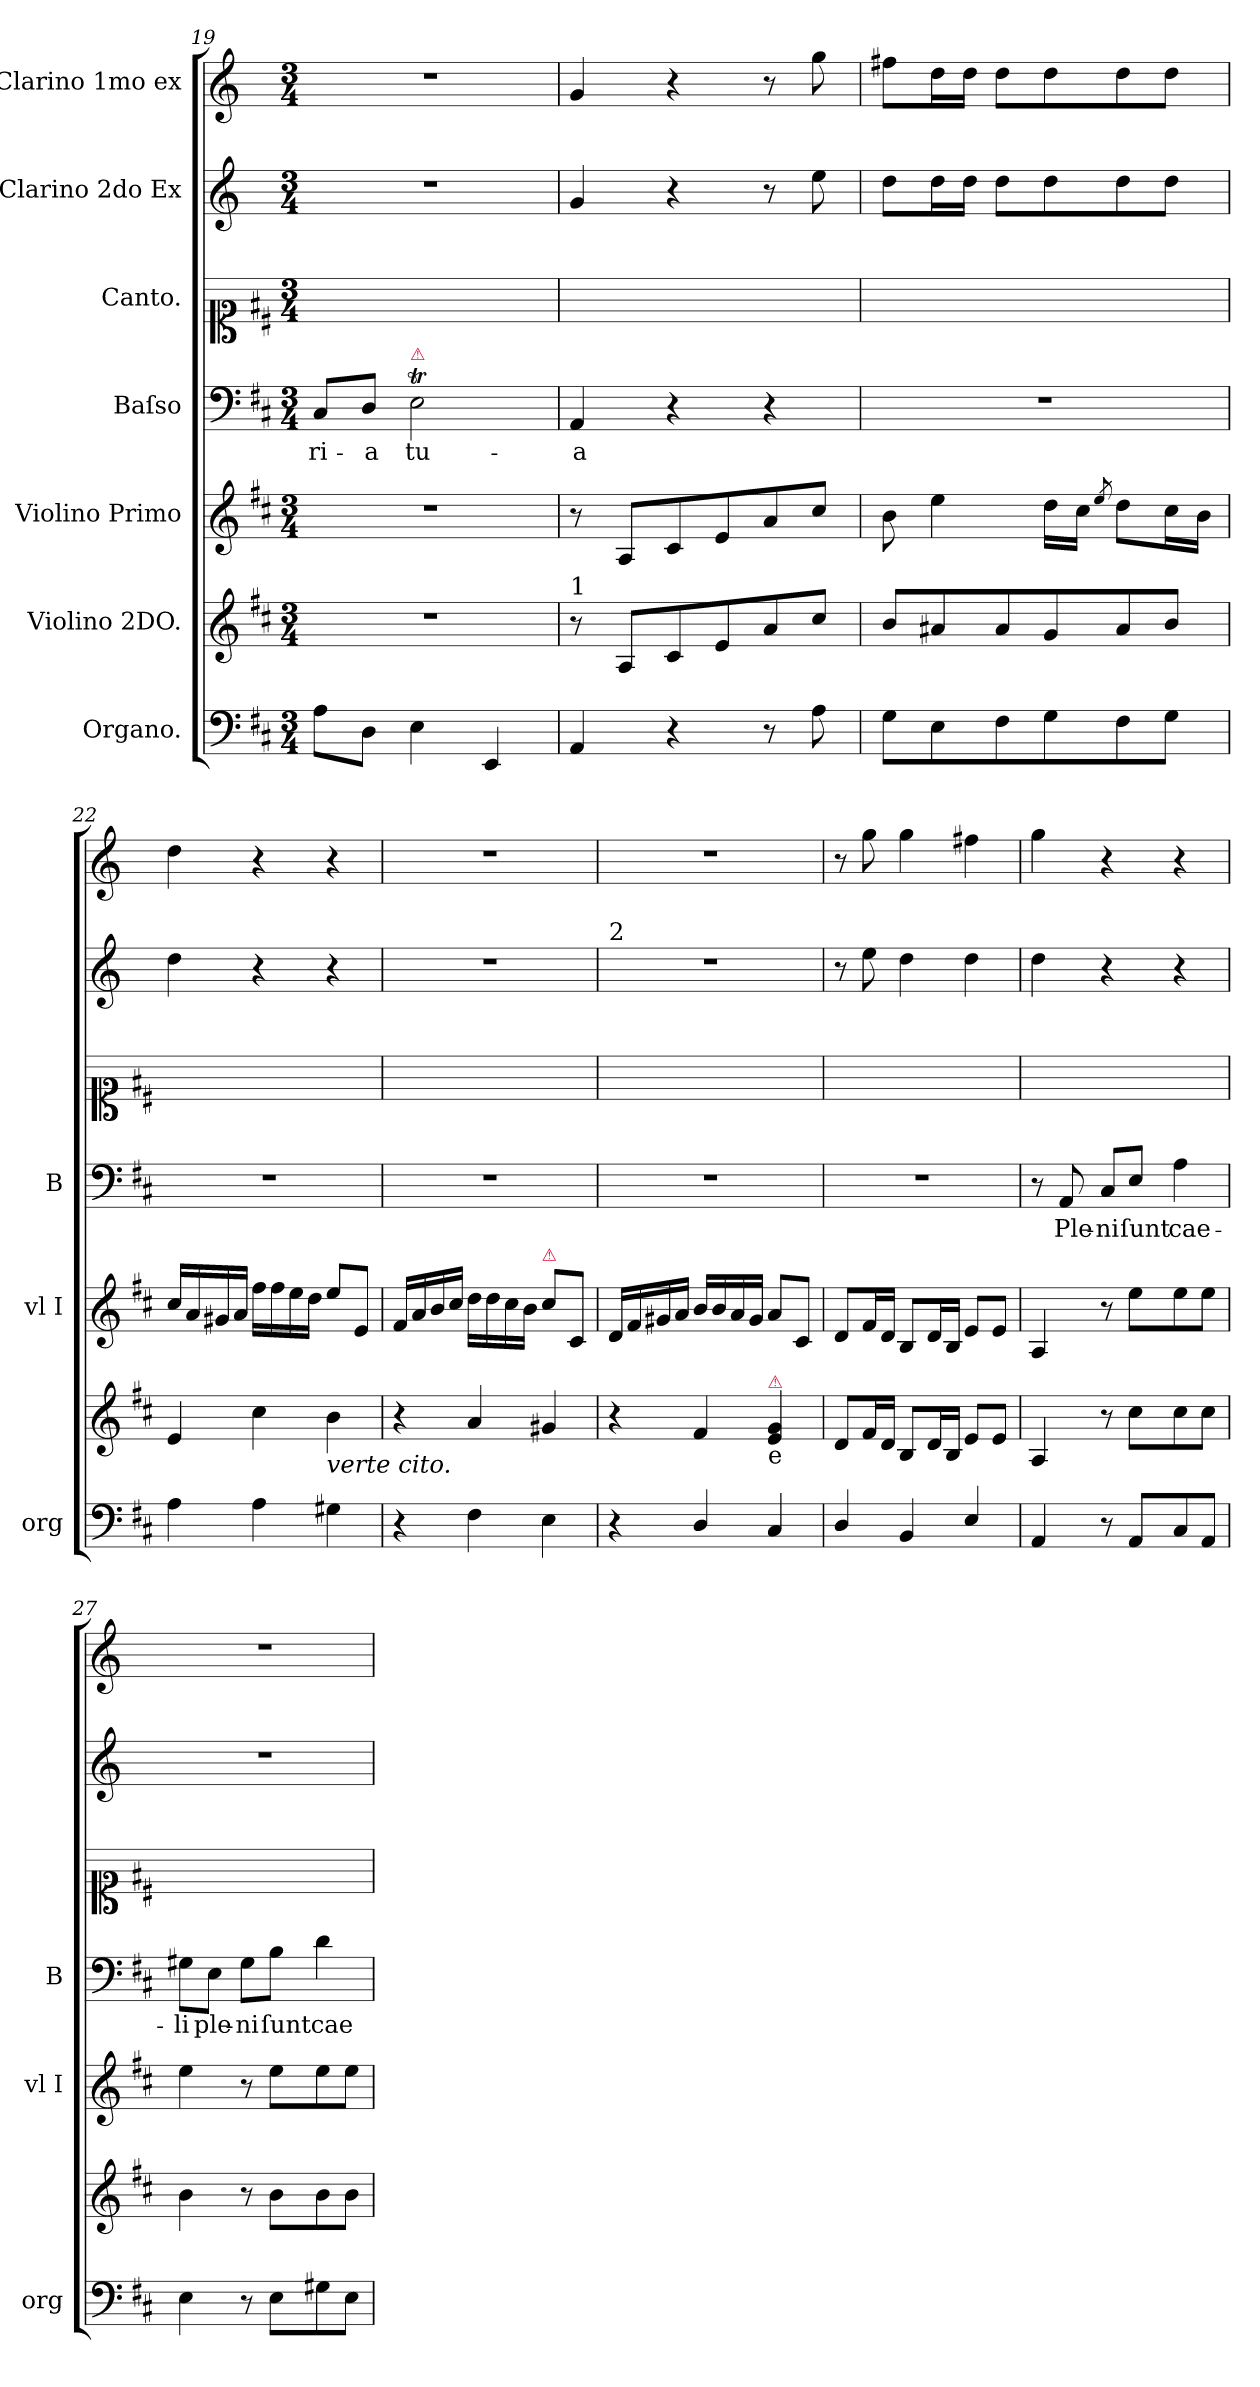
**kern	**kern	**dynam	**kern	**dynam	**kern	**text	**kern	**kern	**kern
*part7	*part6	*part6	*part5	*part5	*part4	*part4	*part3	*part2	*part1
*staff7	*staff6	*staff6	*staff5	*staff5	*staff4	*staff4	*staff3	*staff2	*staff1
*I"Organo.	*I"Violino 2DO.	*	*I"Violino Primo	*	*I"Baſso	*	*I"Canto.	*I"Clarino 2do Ex	*I"Clarino 1mo ex
*I'org	*	*	*I'vl I	*	*I'B	*	*	*	*
*clefF4	*clefG2	*	*clefG2	*	*clefF4	*	*clefC1	*clefG2	*clefG2
*	*	*	*	*	*	*	*	*ITrd-1c-2	*ITrd-1c-2
*k[f#c#]	*k[f#c#]	*	*k[f#c#]	*	*k[f#c#]	*	*k[f#c#]	*k[f#c#]	*k[f#c#]
*D:	*D:	*	*D:	*	*D:	*	*D:	*D:	*D:
*M3/4	*M3/4	*	*M3/4	*	*M3/4	*	*M3/4	*M3/4	*M3/4
=19	=19	=19	=19	=19	=19	=19	=19	=19	=19
8A\L	2.r	.	2.r	.	8C#/L	-ri-	2.ryy	2.r	2.r
8D\J	.	.	.	.	8D/J	-a	.	.	.
!	!	!	!	!	!LO:TX:a:color=crimson:t=⚠	!	!	!	!
4E\	.	.	.	.	2ET\	tu-	.	.	.
4EE/	.	.	.	.	.	.	.	.	.
=20	=20	=20	=20	=20	=20	=20	=20	=20	=20
!	!LO:TX:a:t=1	!	!	!	!	!	!	!	!
4AA/	8r	.	8r	.	4AA/	-a	2.ryy	4a/	4a/
.	8A/L	.	8A/L	.	.	.	.	.	.
4r	8c#/	.	8c#/	.	4r	.	.	4r	4r
.	8e/	.	8e/	.	.	.	.	.	.
8r	8a/	.	8a/	.	4r	.	.	8r	8r
8A\	8cc#/J	.	8cc#/J	.	.	.	.	8ff#\	8aa\
=21	=21	=21	=21	=21	=21	=21	=21	=21	=21
8G\L	8b/L	.	8b\	.	2.r	.	2.ryy	8ee\L	8gg#X\L
8E\	8a#X/	.	4ee\	.	.	.	.	16ee\L	16ee\L
.	.	.	.	.	.	.	.	16ee\JJ	16ee\JJ
8F#\	8a#/	.	.	.	.	.	.	8ee\L	8ee\L
8G\	8g/	.	16dd\LL	.	.	.	.	8ee\	8ee\
.	.	.	16cc#\JJ	.	.	.	.	.	.
.	.	.	8qee/	.	.	.	.	.	.
8F#\	8a#/	.	8dd\L	.	.	.	.	8ee\	8ee\
8G\J	8b/J	.	16cc#\L	.	.	.	.	8ee\J	8ee\J
.	.	.	16b\JJ	.	.	.	.	.	.
=22	=22	=22	=22	=22	=22	=22	=22	=22	=22
4A\	4e/	.	16cc#/LL	.	2.r	.	2.ryy	4ee\	4ee\
.	.	.	16a/	.	.	.	.	.	.
.	.	.	16g#X/	.	.	.	.	.	.
.	.	.	16a/JJ	.	.	.	.	.	.
4A\	4cc#\	.	16ff#\LL	.	.	.	.	4r	4r
.	.	.	16ff#\	.	.	.	.	.	.
.	.	.	16ee\	.	.	.	.	.	.
.	.	.	16dd\JJ	.	.	.	.	.	.
!	!LO:TX:b:i:t=verte cito.	!	!	!	!	!	!	!	!
4G#X\	4b\	.	8ee\L	.	.	.	.	4r	4r
.	.	.	8e/J	.	.	.	.	.	.
=23	=23	=23	=23	=23	=23	=23	=23	=23	=23
4r	4r	.	16f#/LL	.	2.r	.	2.ryy	2.r	2.r
.	.	.	16a/	.	.	.	.	.	.
.	.	.	16b/	.	.	.	.	.	.
.	.	.	16cc#/JJ	.	.	.	.	.	.
4F#\	4a/	.	16dd\LL	.	.	.	.	.	.
.	.	.	16dd\	.	.	.	.	.	.
.	.	.	16cc#\	.	.	.	.	.	.
.	.	.	16b\JJ	.	.	.	.	.	.
!	!	!	!LO:TX:a:color=crimson:t=⚠	!	!	!	!	!	!
4E\	4g#X/	.	8cc#\L	.	.	.	.	.	.
.	.	.	8c#/J	.	.	.	.	.	.
=24	=24	=24	=24	=24	=24	=24	=24	=24	=24
!	!	!	!	!	!	!	!	!LO:TX:a:t=2	!
4r	4r	.	16d/LL	.	2.r	.	2.ryy	2.r	2.r
.	.	.	16f#/	.	.	.	.	.	.
.	.	.	16g#X/	.	.	.	.	.	.
.	.	.	16a/JJ	.	.	.	.	.	.
4D/	4f#/	.	16b/LL	.	.	.	.	.	.
.	.	.	16b/	.	.	.	.	.	.
.	.	.	16a/	.	.	.	.	.	.
.	.	.	16g#/JJ	.	.	.	.	.	.
!	!LO:TX:a:color=crimson:t=⚠	!	!	!	!	!	!	!	!
!	!LO:TX:b:t=e	!	!	!	!	!	!	!	!
4C#/	4e/ 4g/	.	8a/L	.	.	.	.	.	.
.	.	.	8c#/J	.	.	.	.	.	.
=25	=25	=25	=25	=25	=25	=25	=25	=25	=25
4D/	8d/L	.	8d/L	.	2.r	.	2.ryy	8r	8r
.	16f#/L	.	16f#/L	.	.	.	.	8ff#\	8aa\
.	16d/JJ	.	16d/JJ	.	.	.	.	.	.
4BB/	8B/L	.	8B/L	.	.	.	.	4ee\	4aa\
.	16d/L	.	16d/L	.	.	.	.	.	.
.	16B/JJ	.	16B/JJ	.	.	.	.	.	.
4E/	8e/L	.	8e/L	.	.	.	.	4ee\	4gg#X\
.	8e/J	.	8e/J	.	.	.	.	.	.
=26	=26	=26	=26	=26	=26	=26	=26	=26	=26
4AA/	4A/	.	4A/	.	8r	.	2.ryy	4ee\	4aa\
.	.	.	.	.	8AA/	Ple-	.	.	.
8r	8r	.	8r	.	8C#/L	-ni	.	4r	4r
!	!	!LO:DY:a	!	!LO:DY:b	!	!	!	!	!
8AA/L	8cc#\L	pia	8ee\L	pia	8E/J	ſunt	.	.	.
8C#/	8cc#\	.	8ee\	.	4A\	cae-	.	4r	4r
8AA/J	8cc#\J	.	8ee\J	.	.	.	.	.	.
=27	=27	=27	=27	=27	=27	=27	=27	=27	=27
4E\	4b\	.	4ee\	.	8G#X\L	-li	2.ryy	2.r	2.r
.	.	.	.	.	8E\J	ple-	.	.	.
8r	8r	.	8r	.	8G#\L	-ni	.	.	.
8E\L	8b\L	.	8ee\L	.	8B\J	ſunt	.	.	.
8G#X\	8b\	.	8ee\	.	4d\	cae-	.	.	.
8E\J	8b\J	.	8ee\J	.	.	.	.	.	.
=	=	=	=	=	=	=	=	=	=
*-	*-	*-	*-	*-	*-	*-	*-	*-	*-
